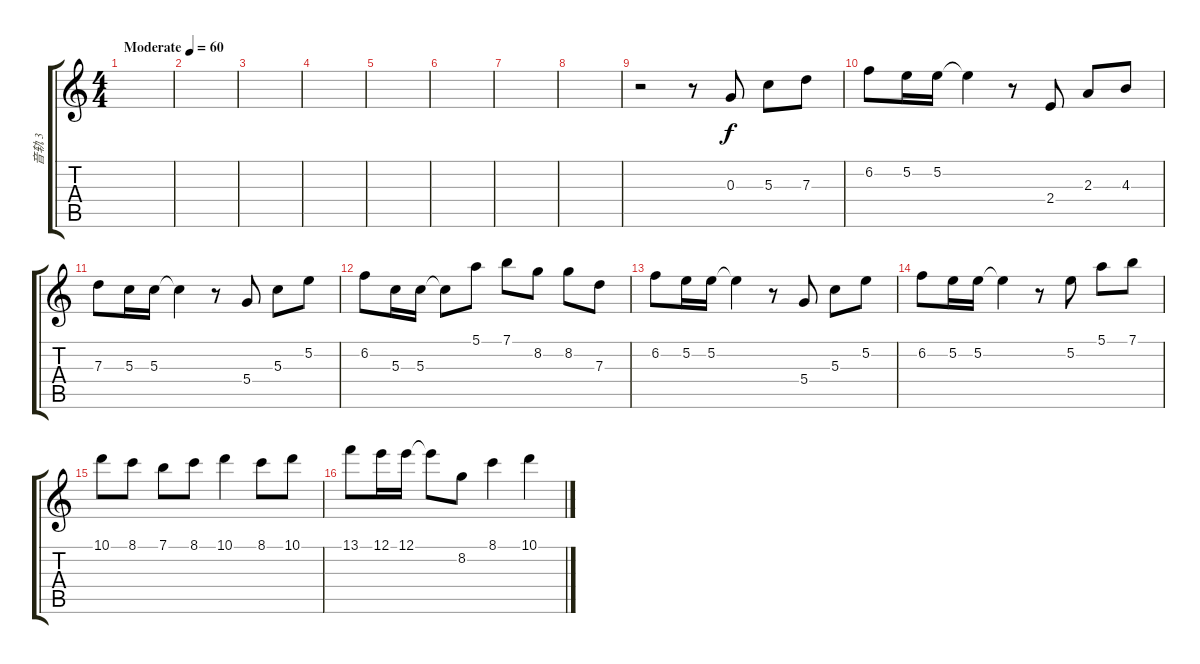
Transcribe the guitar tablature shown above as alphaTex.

\track ("音轨 3" "音轨 3") {instrument overdrivenguitar}
\staff {score tabs}
\tuning (E4 B3 G3 D3 A2 E2) {hide}
\ts (4 4)
\tempo (60 "Moderate")
\clef g2
\ks c
|
|
|
|
|
|
|
|
r.2 r.8 0.3.8 5.3.8 7.3.8 |
6.2.8 5.2.16 5.2.16 5.2{t}.4 r.8 2.4.8 2.3.8 4.3.8 |
7.3.8 5.3.16 5.3.16 5.3{t}.4 r.8 5.4.8 5.3.8 5.2.8 |
6.2.8 5.3.16 5.3.16 5.3{t}.8 5.1.8 7.1.8 8.2.8 8.2.8 7.3.8 |
6.2.8 5.2.16 5.2.16 5.2{t}.4 r.8 5.4.8 5.3.8 5.2.8 |
6.2.8 5.2.16 5.2.16 5.2{t}.4 r.8 5.2.8 5.1.8 7.1.8 |
10.1.8 8.1.8 7.1.8 8.1.8 10.1.4 8.1.8 10.1.8 |
13.1.8 12.1.16 12.1.16 12.1{t}.8 8.2.8 8.1.4 10.1.4
